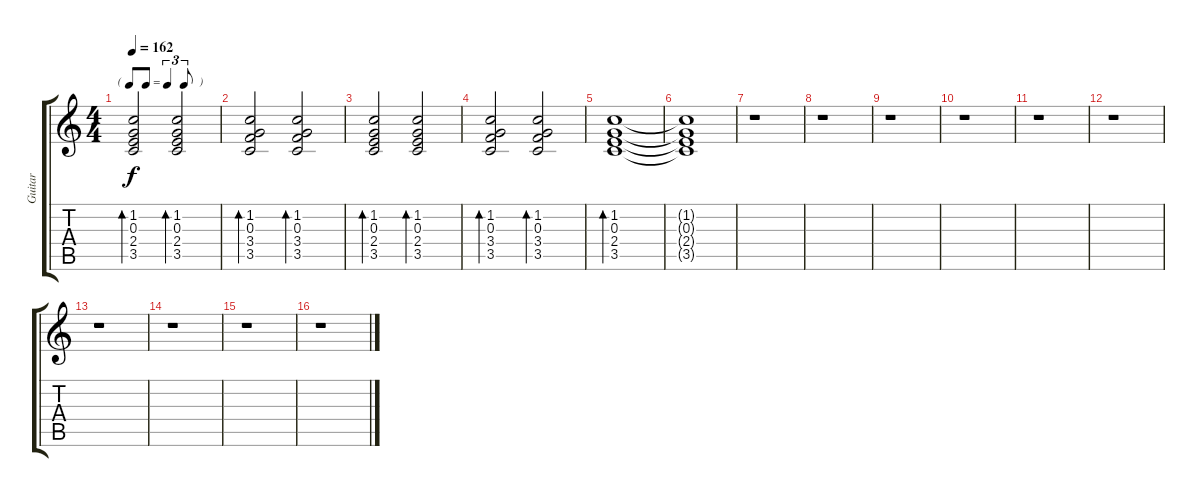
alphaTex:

\track ("Guitar" "Guitar") {instrument electricguitarclean}
\staff {score tabs}
\tuning (E4 B3 G3 D3 A2 E2) {hide}
\ts (4 4)
\tf triplet8th
\tempo 162
\clef g2
\ks c
(1.2 0.3 2.4 3.5).2{bd 120 dy f instrument electricguitarclean} (1.2 0.3 2.4 3.5).2{bd 120} |
(1.2 0.3 3.4 3.5).2{bd 120} (1.2 0.3 3.4 3.5).2{bd 120} |
(1.2 0.3 2.4 3.5).2{bd 120} (1.2 0.3 2.4 3.5).2{bd 120} |
(1.2 0.3 3.4 3.5).2{bd 120} (1.2 0.3 3.4 3.5).2{bd 120} |
(1.2 0.3 2.4 3.5).1{bd 240} |
(1.2{t} 0.3{t} 2.4{t} 3.5{t}).1 |
r.1 |
r.1 |
r.1 |
r.1 |
r.1 |
r.1 |
r.1 |
r.1 |
r.1 |
r.1
